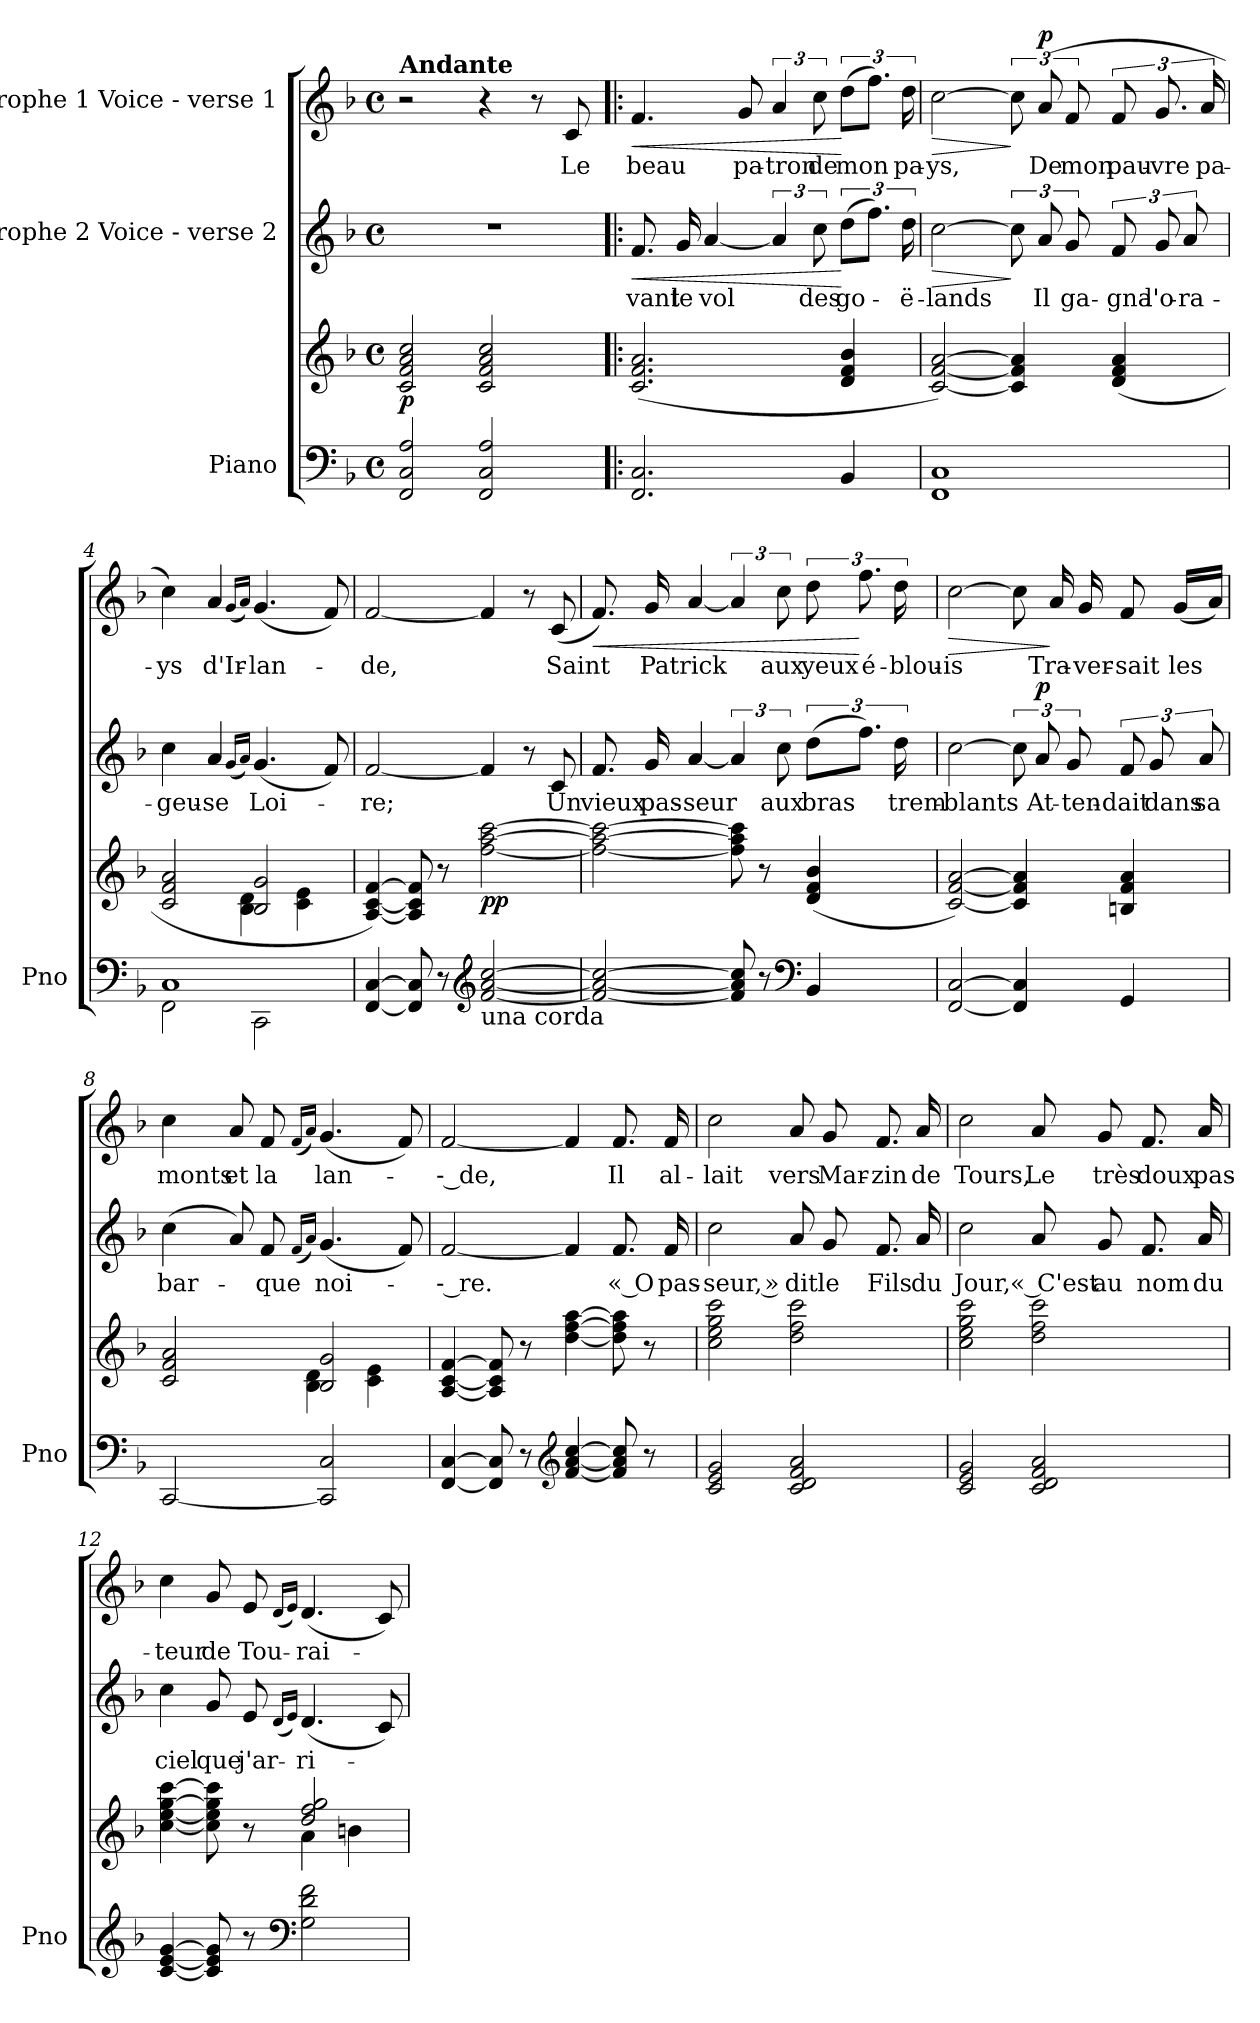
**kern	**kern	**dynam	**kern	**text	**dynam	**kern	**text	**dynam
*part3	*part3	*part3	*part2	*part2	*part2	*part1	*part1	*part1
*staff4	*staff3	*staff3/4	*staff2	*staff2	*staff2	*staff1	*staff1	*staff1
*I"Piano	*	*	*I"Strophe 2 Voice - verse 2	*	*	*I"Strophe 1 Voice - verse 1	*	*
*I'Pno	*	*	*	*	*	*	*	*
*clefF4	*clefG2	*	*clefG2	*	*	*clefG2	*	*
*k[b-]	*k[b-]	*	*k[b-]	*	*	*k[b-]	*	*
*M4/4	*M4/4	*	*M4/4	*	*	*M4/4	*	*
*met(c)	*met(c)	*	*met(c)	*	*	*met(c)	*	*
=1	=1	=1	=1	=1	=1	=1	=1	=1
!	!	!	!	!	!	!LO:TX:a:B:t=Andante	!	!
!	!	!LO:DY:b	!	!	!	!	!	!
2FF/ 2C/ 2A/	2c/ 2f/ 2a/ 2cc/	p	1r	.	.	2r	.	.
2FF/ 2C/ 2A/	2c/ 2f/ 2a/ 2cc/	.	.	.	.	4r	.	.
.	.	.	.	.	.	8r	.	.
.	.	.	.	.	.	8c/	Le	.
=2!|:	=2!|:	=2!|:	=2!|:	=2!|:	=2!|:	=2!|:	=2!|:	=2!|:
!	!	!	!	!	!LO:HP:b	!	!	!LO:HP:b
2.FF/ 2.C/	(>2.c/ 2.f/ 2.a/	.	8.f/	- vant	<	4.f/	beau	<
.	.	.	16g/	le	.	.	.	.
.	.	.	[4a/	vol	.	.	.	.
.	.	.	.	.	.	8g/	pa-	.
.	.	.	6a/]	.	.	6a/	-tron	.
.	.	.	12cc\	des	.	12cc\	de	.
4BB-/	4d/ 4f/ 4b-/	.	(12dd\L	go-	[	(12dd\L	mon	[
.	.	.	12.ff\J)	.	.	12.ff\J)	.	.
.	.	.	24dd\	-ë-	.	24dd\	pa-	.
=3	=3	=3	=3	=3	=3	=3	=3	=3
!	!	!	!	!	!LO:HP:b	!	!	!LO:HP:b
1FF 1C	[2c/ [>2f/ [2a/)	.	[2cc\	-lands	>	[2cc\	-ys,	>
.	4c/] 4f/] 4a/]	.	12cc\]	.	]	12cc\]	.	]
!	!	!	!	!	!	!	!	!LO:DY:a
.	.	.	12a/	Il	.	(>12a/	De	p
.	.	.	12g/	ga-	.	12f/	mon	.
.	(4d/ 4f/ 4a/	.	12f/	-gna	.	12f/	pau-	.
.	.	.	12g/	l'o-	.	12.g/	-vre	.
.	.	.	12a/	-ra-	.	.	.	.
.	.	.	.	.	.	24a/	pa-	.
=4	=4	=4	=4	=4	=4	=4	=4	=4
*^	*^	*	*	*	*	*	*	*
1C	2FF\	2c/ 2f/ 2a/	2ryy	.	4cc\	-geu-	.	4cc\)	-ys	.
.	.	.	.	.	4a/	-se	.	4a/	d'Ir-	.
.	.	.	.	.	(16qg/LL	.	.	(16qg/LL	.	.
.	.	.	.	.	16qa/JJ)	.	.	16qa/JJ)	.	.
.	2CC\	2B-/ 2g/	4B-\ 4d\	.	(4.g/	Loi-	.	(4.g/	-lan-	.
.	.	.	4c\ 4e\	.	.	.	.	.	.	.
.	.	.	.	.	8f/)	.	.	8f/)	.	.
=5	=5	=5	=5	=5	=5	=5	=5	=5	=5	=5
2ryy	[<4FF/ [4C/	[<4A/ [4c/ [4f/)	2ryy	.	[2f/	-re;	.	[2f/	-de,	.
.	8FF/] 8C/]	8A/] 8c/] 8f/]	.	.	.	.	.	.	.	.
.	8r	8r	.	.	.	.	.	.	.	.
*clefG2	*	*	*	*	*	*	*	*	*	*
!LO:TX:b:t=una corda	!	!	!	!	!	!	!	!	!	!
!	!	!	!	!LO:DY:b	!	!	!	!	!	!
[<2f/ [2a/ [2cc/	2ryy	2ryy	[<2ff\ [<2aa\ [>2ccc\	pp	4f/]	.	.	4f/]	.	.
.	.	.	.	.	8r	.	.	8r	.	.
.	.	.	.	.	8c/	Un	.	(8c/	Saint	.
*v	*v	*	*	*	*	*	*	*	*	*
*	*v	*v	*	*	*	*	*	*	*
=6	=6	=6	=6	=6	=6	=6	=6	=6
!	!	!	!	!	!	!	!	!LO:HP:b
2f/_ 2a/_ 2cc/_	2ff\_ 2aa\_ 2ccc\_	.	8.f/	vieux	.	8.f/)	.	<
.	.	.	16g/	pas-	.	16g/	Patrick	.
.	.	.	[4a/	-seur	.	[4a/	.	.
8f/] 8a/] 8cc/]	8ff\] 8aa\] 8ccc\]	.	6a/]	.	.	6a/]	.	.
8r	8r	.	.	.	.	.	.	.
.	.	.	12cc\	aux	.	12cc\	aux	.
*clefF4	*	*	*	*	*	*	*	*
4BB-/	(>4d/ 4f/ 4b-/	.	(12dd\L	bras	.	12dd\	yeux	.
.	.	.	12.ff\J)	.	.	12.ff\	é-	[
.	.	.	24dd\	trem-	.	24dd\	-blou-	.
=7	=7	=7	=7	=7	=7	=7	=7	=7
!	!	!	!	!	!	!	!	!LO:HP:b
[2FF/ [2C/	[2c/ [>2f/ [2a/)	.	[2cc\	-blants	.	[2cc\	-is	>
4FF/] 4C/]	4c/] 4f/] 4a/]	.	12cc\]	.	.	8cc\]	.	.
!	!	!	!	!	!LO:DY:a	!	!	!
.	.	.	12a/	At-	p	.	.	.
.	.	.	.	.	.	16a/	Tra-	]
.	.	.	12g/	-ten-	.	.	.	.
.	.	.	.	.	.	16g/	-ver-	.
4GG/	4Bn/ 4f/ 4a/	.	12f/	-dait	.	8f/	-sait	.
.	.	.	12g/	dans	.	.	.	.
.	.	.	.	.	.	(16g/LL	les	.
.	.	.	12a/	sa	.	.	.	.
.	.	.	.	.	.	16a/JJ)	.	.
=8	=8	=8	=8	=8	=8	=8	=8	=8
*	*^	*	*	*	*	*	*	*
[2CC/	2c/ 2f/ 2a/	2ryy	.	(4cc\	bar-	.	4cc\	monts	.
.	.	.	.	8a/)	.	.	8a/	et	.
.	.	.	.	8f/	-que	.	8f/	la	.
.	.	.	.	(16qf/LL	.	.	(16qf/LL	.	.
.	.	.	.	16qa/JJ)	.	.	16qa/JJ)	.	.
2CC/] 2C/	2B-/ 2g/	4B-\ 4d\	.	(4.g/	noi-	.	(4.g/	lan-	.
.	.	4c\ 4e\	.	.	.	.	.	.	.
.	.	.	.	8f/)	.	.	8f/)	.	.
*	*v	*v	*	*	*	*	*	*	*
=9	=9	=9	=9	=9	=9	=9	=9	=9
[4FF/ [4C/	[<4A/ [>4c/ [4f/	.	[2f/	-- re.	.	[2f/	-- de,	.
8FF/] 8C/]	8A/] 8c/] 8f/]	.	.	.	.	.	.	.
8r	8r	.	.	.	.	.	.	.
*clefG2	*	*	*	*	*	*	*	*
[4f/ [>4a/ [4cc/	[4dd\ [4ff\ [4aa\	.	4f/]	.	.	4f/]	.	.
!	!	!	!	!	!LO:DY:a	!	!	!
!	!	!	!	!	!LO:DY:n=1:a	!	!	!LO:DY:a
!	!	!	!	!	!	!	!	!LO:DY:n=1:a
8f/] 8a/] 8cc/]	8dd\] 8ff\] 8aa\]	.	8.f/	« O	other-dynamics f	8.f/	Il	other-dynamics f
8r	8r	.	.	.	.	.	.	.
.	.	.	16f/	pas-	.	16f/	al-	.
=10	=10	=10	=10	=10	=10	=10	=10	=10
2c/ 2e/ 2g/	2cc\ 2ee\ 2gg\ 2ccc\	.	2cc\	-seur, »	.	2cc\	-lait	.
!	!	!LO:DY:b	!	!	!	!	!	!
!	!	!LO:DY:n=1:b	!	!	!	!	!	!
2c/ 2d/ 2f/ 2a/	2dd\ 2ff\ 2ccc\	other-dynamics f	8a/	dit	.	8a/	vers	.
.	.	.	8g/	le	.	8g/	Mar-	.
.	.	.	8.f/	Fils	.	8.f/	-zin	.
.	.	.	16a/	du	.	16a/	de	.
=11	=11	=11	=11	=11	=11	=11	=11	=11
2c/ 2e/ 2g/	2cc\ 2ee\ 2gg\ 2ccc\	.	2cc\	Jour,	.	2cc\	Tours,	.
2c/ 2d/ 2f/ 2a/	2dd\ 2ff\ 2ccc\	.	8a/	« C'est	.	8a/	Le	.
.	.	.	8g/	au	.	8g/	très	.
.	.	.	8.f/	nom	.	8.f/	doux	.
.	.	.	16a/	du	.	16a/	pas-	.
=12	=12	=12	=12	=12	=12	=12	=12	=12
*	*^	*	*	*	*	*	*	*
[4c/ [>4e/ [4g/	[4cc\ [4ee\ [>4gg\ [>4ccc\	2ryy	.	4cc\	ciel	.	4cc\	-teur	.
8c/] 8e/] 8g/]	8cc\] 8ee\] 8gg\] 8ccc\]	.	.	8g/	que	.	8g/	de	.
8r	8r	.	.	8e/	j'ar-	.	8e/	Tou-	.
*clefF4	*	*	*	*	*	*	*	*	*
.	.	.	.	(16qd/LL	.	.	(16qd/LL	.	.
.	.	.	.	16qe/JJ)	.	.	16qe/JJ)	.	.
2G\ 2d\ 2f\	2dd/ 2ff/ 2gg/	4a\	.	(4.d/	-ri-	.	(4.d/	-rai-	.
.	.	4bn\	.	.	.	.	.	.	.
.	.	.	.	8c/)	.	.	8c/)	.	.
*	*v	*v	*	*	*	*	*	*	*
=	=	=	=	=	=	=	=	=
*-	*-	*-	*-	*-	*-	*-	*-	*-
